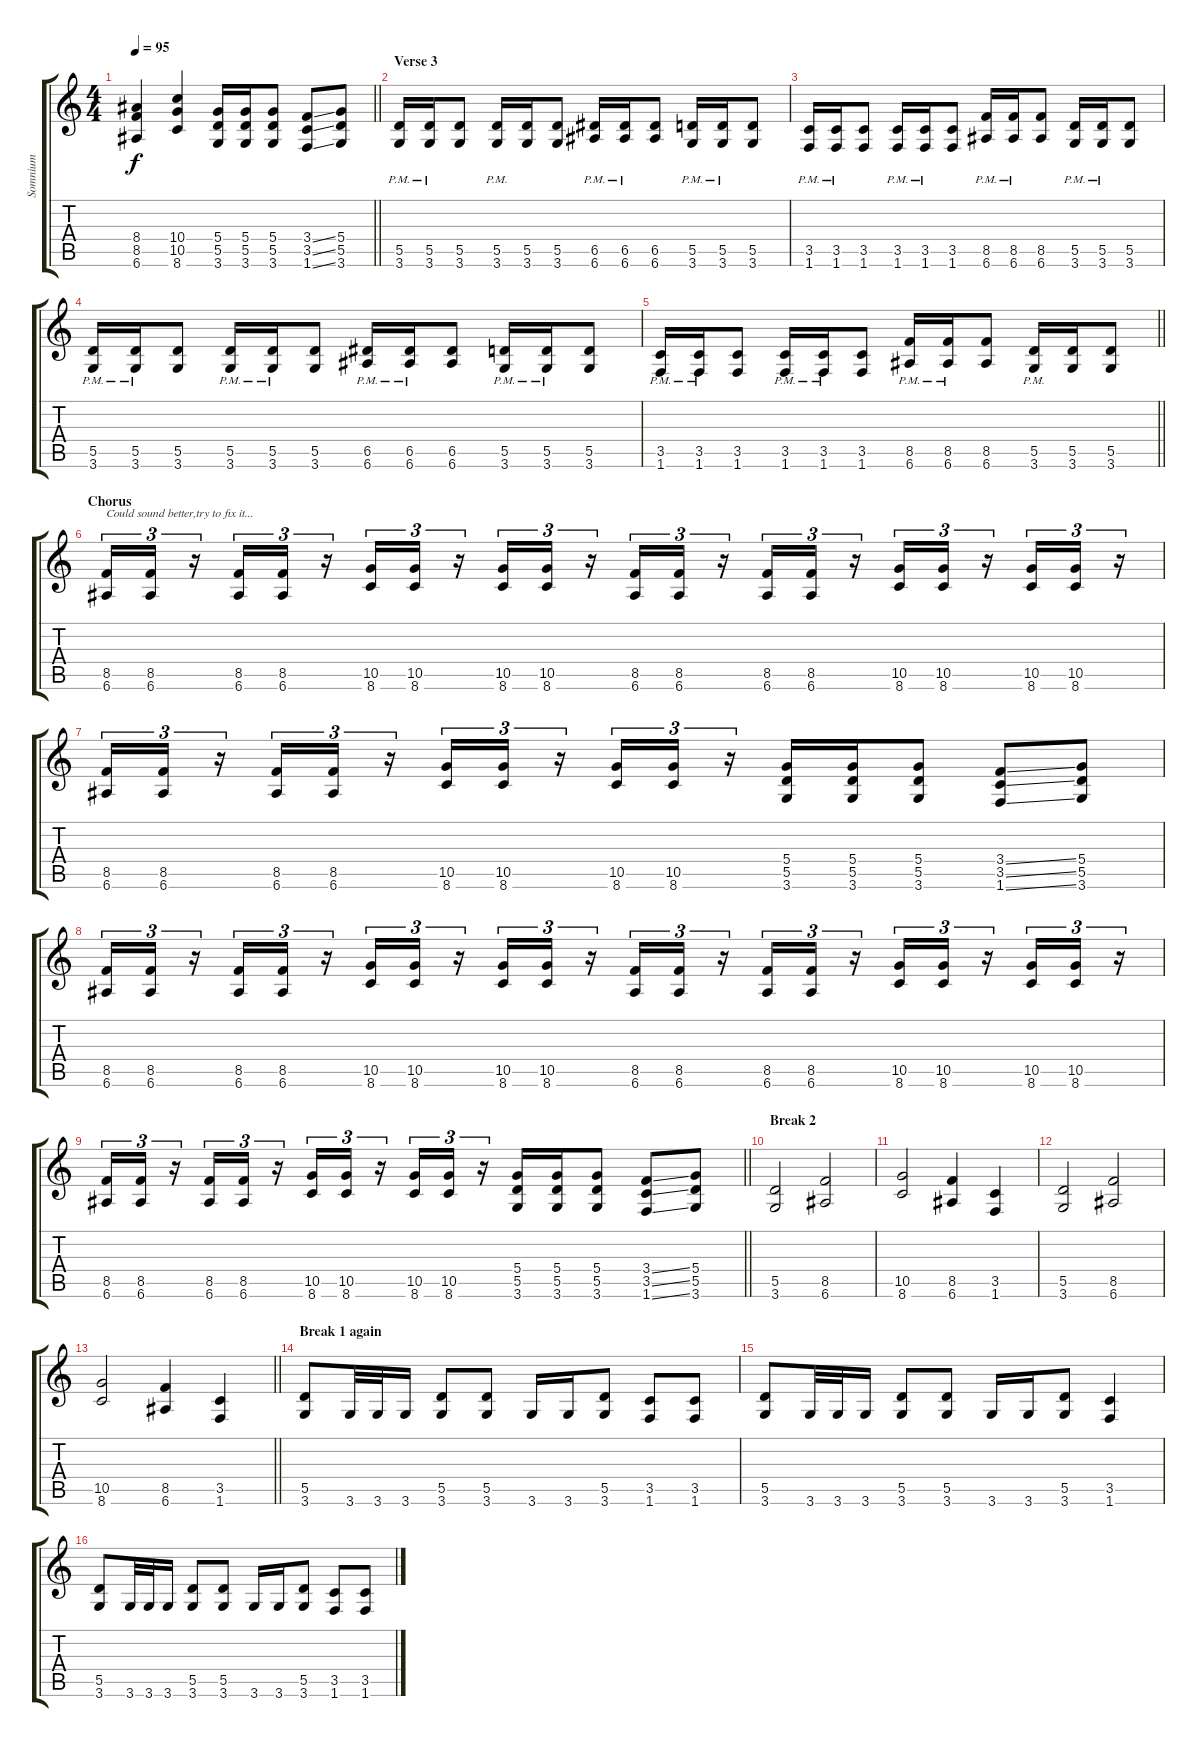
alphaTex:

\track ("Somnium" "Somnium") {instrument distortionguitar}
\staff {score tabs}
\tuning (E4 B3 G3 D3 A2 E2) {hide}
\ts (4 4)
\tempo 95
\clef g2
\barLineRight lightlight
\ks c
(8.4 8.5 6.6).4{dy f} (10.4 10.5 8.6).4 (5.4 5.5 3.6).16 (5.4 5.5 3.6).16 (5.4 5.5 3.6).8 (3.4{ss} 3.5{ss} 1.6{ss}).8 (5.4 5.5 3.6).8 |
\section ("" "Verse 3")
(5.5 3.6{pm}).16 (5.5 3.6{pm}).16 (5.5 3.6).8 (5.5 3.6{pm}).16 (5.5 3.6).16 (5.5 3.6).8 (6.5{pm} 6.6).16 (6.5{pm} 6.6).16 (6.5 6.6).8 (5.5 3.6{pm}).16 (5.5 3.6{pm}).16 (5.5 3.6).8 |
(3.5{pm} 1.6{pm}).16 (3.5{pm} 1.6{pm}).16 (3.5 1.6).8 (3.5{pm} 1.6{pm}).16 (3.5{pm} 1.6{pm}).16 (3.5 1.6).8 (8.5{pm} 6.6).16 (8.5{pm} 6.6).16 (8.5 6.6).8 (5.5 3.6{pm}).16 (5.5 3.6{pm}).16 (5.5 3.6).8 |
(5.5 3.6{pm}).16 (5.5 3.6{pm}).16 (5.5 3.6).8 (5.5 3.6{pm}).16 (5.5 3.6{pm}).16 (5.5 3.6).8 (6.5{pm} 6.6).16 (6.5{pm} 6.6).16 (6.5 6.6).8 (5.5 3.6{pm}).16 (5.5 3.6{pm}).16 (5.5 3.6).8 |
\barLineRight lightlight
(3.5{pm} 1.6{pm}).16 (3.5{pm} 1.6{pm}).16 (3.5 1.6).8 (3.5{pm} 1.6{pm}).16 (3.5{pm} 1.6{pm}).16 (3.5 1.6).8 (8.5{pm} 6.6).16 (8.5{pm} 6.6).16 (8.5 6.6).8 (5.5 3.6{pm}).16 (5.5 3.6).16 (5.5 3.6).8 |
\section ("" "Chorus")
(8.5 6.6).16{tu (3 2) txt "Could sound better,try to fix it..."} (8.5 6.6).16{tu (3 2)} r.16{tu (3 2)} (8.5 6.6).16{tu (3 2)} (8.5 6.6).16{tu (3 2)} r.16{tu (3 2)} (10.5 8.6).16{tu (3 2)} (10.5 8.6).16{tu (3 2)} r.16{tu (3 2)} (10.5 8.6).16{tu (3 2)} (10.5 8.6).16{tu (3 2)} r.16{tu (3 2)} (8.5 6.6).16{tu (3 2)} (8.5 6.6).16{tu (3 2)} r.16{tu (3 2)} (8.5 6.6).16{tu (3 2)} (8.5 6.6).16{tu (3 2)} r.16{tu (3 2)} (10.5 8.6).16{tu (3 2)} (10.5 8.6).16{tu (3 2)} r.16{tu (3 2)} (10.5 8.6).16{tu (3 2)} (10.5 8.6).16{tu (3 2)} r.16{tu (3 2)} |
(8.5 6.6).16{tu (3 2)} (8.5 6.6).16{tu (3 2)} r.16{tu (3 2)} (8.5 6.6).16{tu (3 2)} (8.5 6.6).16{tu (3 2)} r.16{tu (3 2)} (10.5 8.6).16{tu (3 2)} (10.5 8.6).16{tu (3 2)} r.16{tu (3 2)} (10.5 8.6).16{tu (3 2)} (10.5 8.6).16{tu (3 2)} r.16{tu (3 2)} (5.4 5.5 3.6).16 (5.4 5.5 3.6).16 (5.4 5.5 3.6).8 (3.4{ss} 3.5{ss} 1.6{ss}).8 (5.4 5.5 3.6).8 |
(8.5 6.6).16{tu (3 2)} (8.5 6.6).16{tu (3 2)} r.16{tu (3 2)} (8.5 6.6).16{tu (3 2)} (8.5 6.6).16{tu (3 2)} r.16{tu (3 2)} (10.5 8.6).16{tu (3 2)} (10.5 8.6).16{tu (3 2)} r.16{tu (3 2)} (10.5 8.6).16{tu (3 2)} (10.5 8.6).16{tu (3 2)} r.16{tu (3 2)} (8.5 6.6).16{tu (3 2)} (8.5 6.6).16{tu (3 2)} r.16{tu (3 2)} (8.5 6.6).16{tu (3 2)} (8.5 6.6).16{tu (3 2)} r.16{tu (3 2)} (10.5 8.6).16{tu (3 2)} (10.5 8.6).16{tu (3 2)} r.16{tu (3 2)} (10.5 8.6).16{tu (3 2)} (10.5 8.6).16{tu (3 2)} r.16{tu (3 2)} |
\barLineRight lightlight
(8.5 6.6).16{tu (3 2)} (8.5 6.6).16{tu (3 2)} r.16{tu (3 2)} (8.5 6.6).16{tu (3 2)} (8.5 6.6).16{tu (3 2)} r.16{tu (3 2)} (10.5 8.6).16{tu (3 2)} (10.5 8.6).16{tu (3 2)} r.16{tu (3 2)} (10.5 8.6).16{tu (3 2)} (10.5 8.6).16{tu (3 2)} r.16{tu (3 2)} (5.4 5.5 3.6).16 (5.4 5.5 3.6).16 (5.4 5.5 3.6).8 (3.4{ss} 3.5{ss} 1.6{ss}).8 (5.4 5.5 3.6).8 |
\section ("" "Break 2")
(5.5 3.6).2 (8.5 6.6).2 |
(10.5 8.6).2 (8.5 6.6).4 (3.5 1.6).4 |
(5.5 3.6).2 (8.5 6.6).2 |
\barLineRight lightlight
(10.5 8.6).2 (8.5 6.6).4 (3.5 1.6).4 |
\section ("" "Break 1 again")
(5.5 3.6).8 3.6.32 3.6.32 3.6.16 (5.5 3.6).8 (5.5 3.6).8 3.6.16 3.6.16 (5.5 3.6).8 (3.5 1.6).8 (3.5 1.6).8 |
(5.5 3.6).8 3.6.32 3.6.32 3.6.16 (5.5 3.6).8 (5.5 3.6).8 3.6.16 3.6.16 (5.5 3.6).8 (3.5 1.6).4 |
(5.5 3.6).8 3.6.32 3.6.32 3.6.16 (5.5 3.6).8 (5.5 3.6).8 3.6.16 3.6.16 (5.5 3.6).8 (3.5 1.6).8 (3.5 1.6).8
